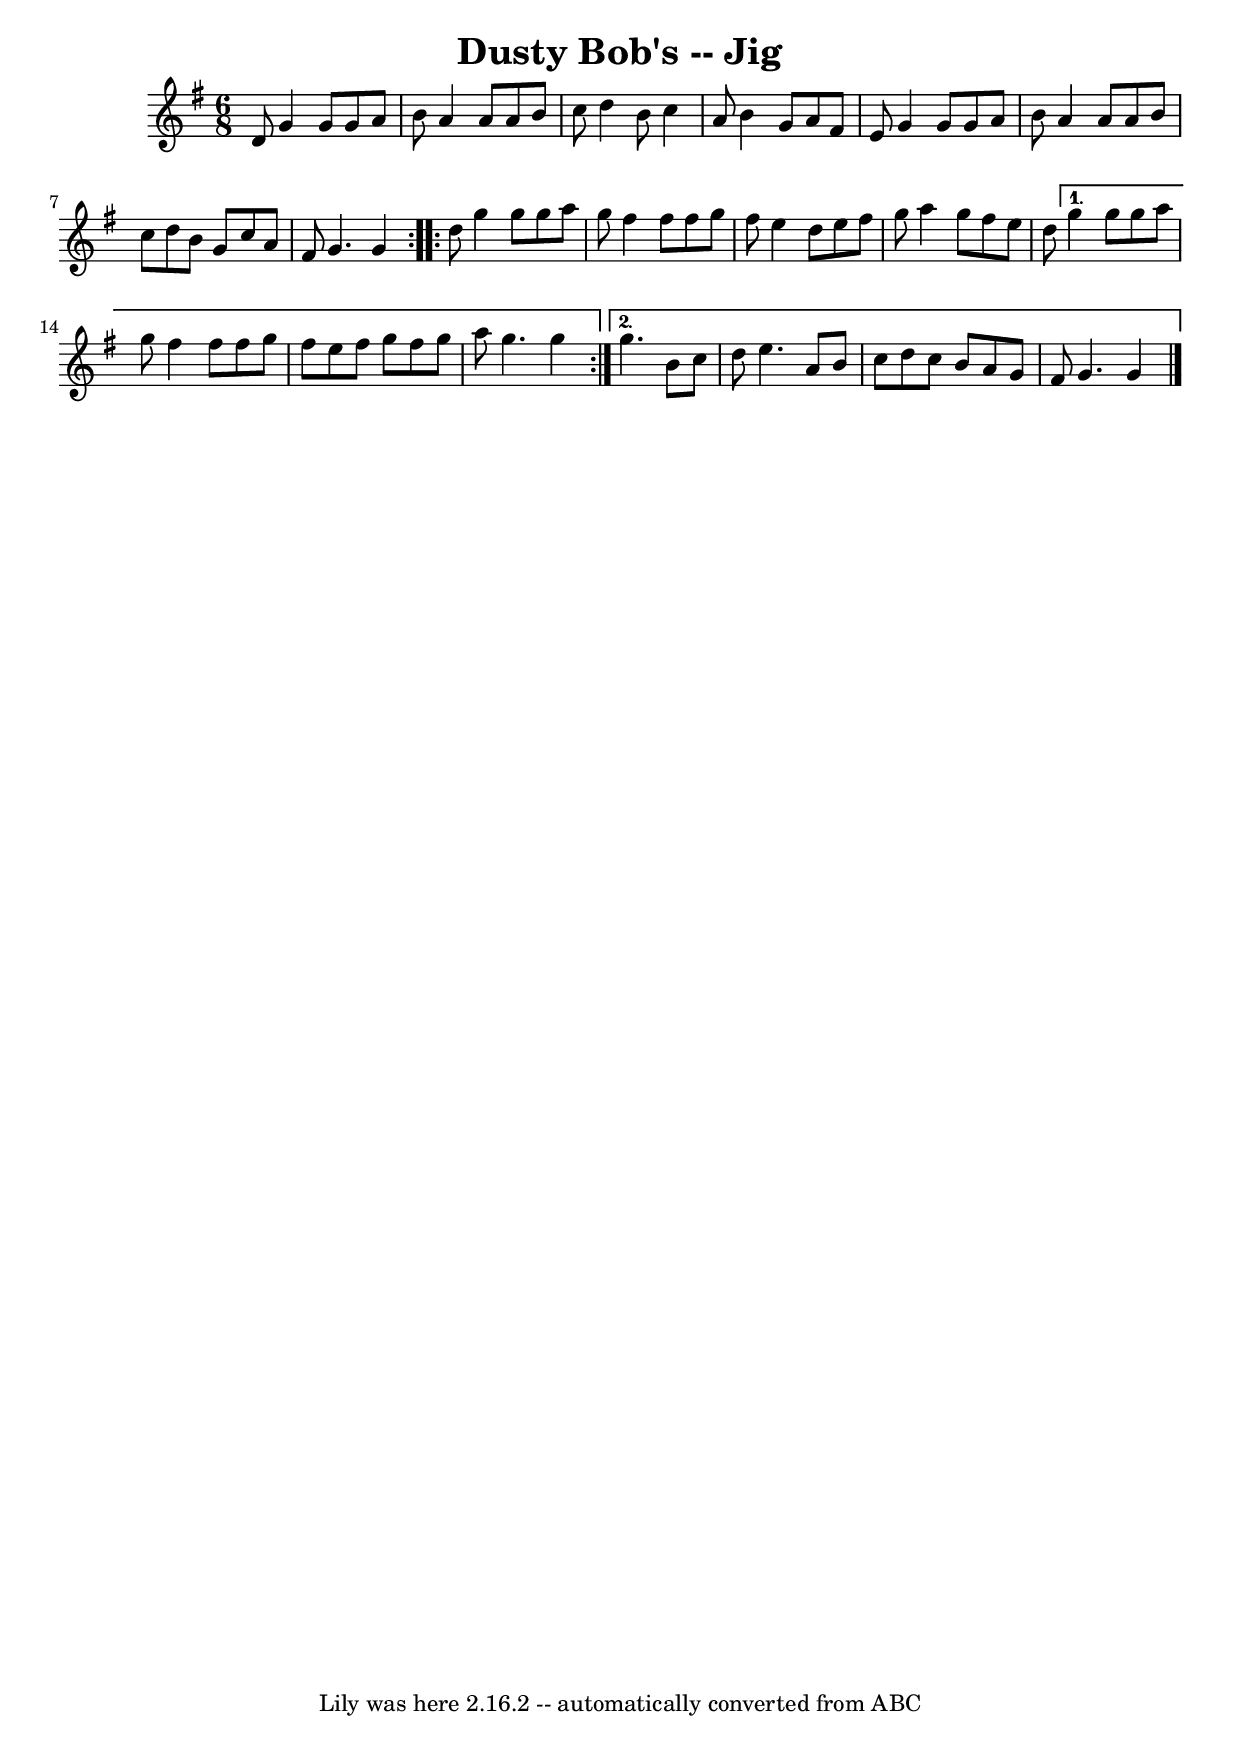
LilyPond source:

\version "2.16.2"
\include "Mammoth.ily"
\header {
  %% book = "Ryan's Mammoth Collection of Fiddle Tunes"
  crossRefNumber = "1"
  footnotes = ""
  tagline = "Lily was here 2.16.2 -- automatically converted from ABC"
  title = "Dusty Bob's -- Jig"

}
voicedefault =  {



  \repeat volta 2 {

    \time 6/8 
    \key g \major     d'8         |
    g'4 g'8 g'8 a'8 b'8  |
    a'4 a'8 a'8 b'8 c''8    |
    d''4 b'8         c''4 a'8     |
    b'4 g'8 a'8 fis'8 e'8    |
     |
    g'4 g'8 g'8 a'8 b'8    |
    a'4 a'8 a'8         b'8 c''8     |
    d''8 b'8 g'8 c''8 a'8 fis'8     |
    g'4. g'4    
  }     
  \repeat volta 2 {     d''8         |
    g''4      g''8 g''8 a''8 g''8     |
    fis''4 fis''8 fis''8         g''8 fis''8     |
    e''4 d''8 e''8 fis''8 g''8    |
         a''4 g''8 fis''8 e''8 d''8     |
    
  } \alternative{{        g''4 g''8 g''8 a''8 g''8     |
    fis''4 fis''8 fis''8        g''8 fis''8     |
    e''8 fis''8 g''8 fis''8 g''8 a''8   |
    g''4. g''4    |
       } { g''4. b'8 c''8 d''8     |
      e''4. a'8 b'8 c''8    |
      d''8 c''8 b'8           a'8 g'8 fis'8     |
      g'4. g'4    \bar "|."   
    }
	       }

}

\score{
  <<

    \context Staff="default"
    {
      \voicedefault 
      
    }

  >>
  \layout {
    
  }
  \midi {
  }

}
